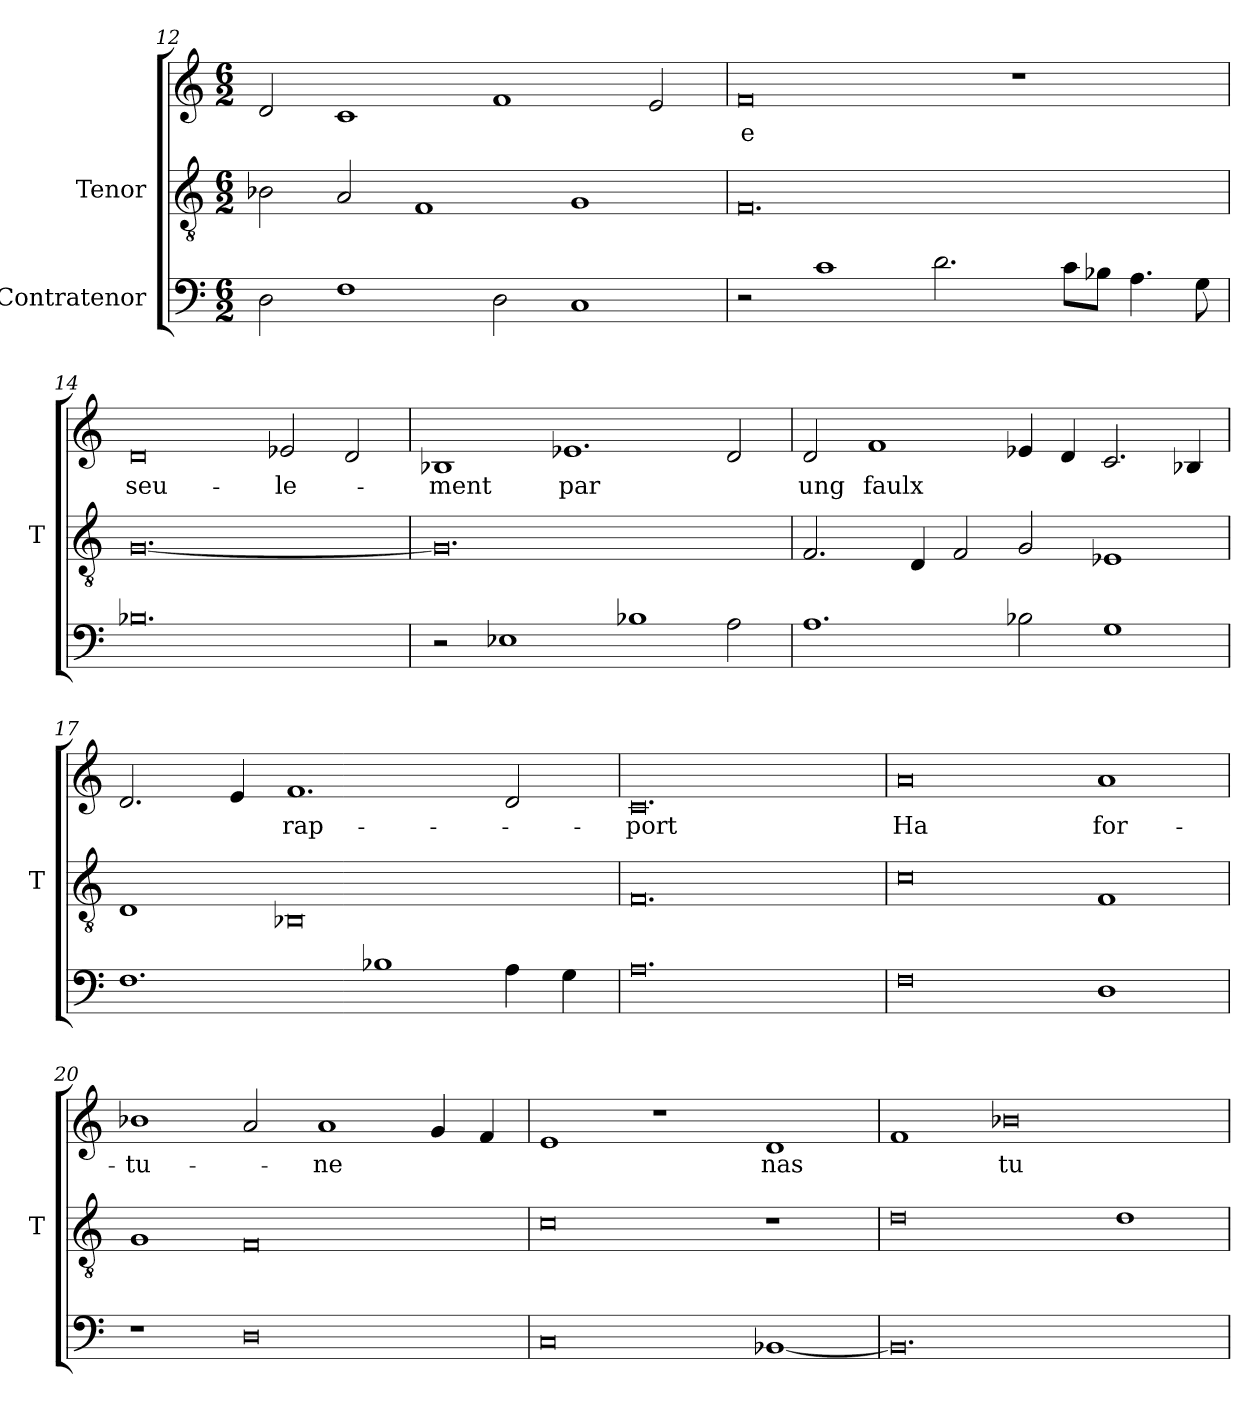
**kern	**kern	**kern	**text
*part3	*part2	*part1	*part1
*staff3	*staff2	*staff1	*staff1
*I"Contratenor	*I"Tenor	*	*
*	*I'T	*	*
*clefF4	*clefGv2	*clefG2	*
*M6/2	*M6/2	*M6/2	*
=12	=12	=12	=12
2D	2B-X	2d	.
1F	2A	1c	.
.	1F	.	.
2D	.	1f	.
1C	1G	.	.
.	.	2e	.
=13	=13	=13	=13
2r	0.F	0f	-e
1c	.	.	.
2.d	.	.	.
.	.	1r	.
8c\L	.	.	.
8B-X\J	.	.	.
4.A	.	.	.
8G	.	.	.
=14	=14	=14	=14
0.B-X	[0.G	0d	seu-
.	.	2e-X	-le-
.	.	2d	.
=15	=15	=15	=15
2r	0.G]	1B-X	-ment
1E-X	.	.	.
.	.	1.e-X	-par
1B-X	.	.	.
2A	.	2d	.
=16	=16	=16	=16
1.A	2.F	2d	-ung
.	.	1f	-faulx
.	4D	.	.
.	2F	.	.
2B-X	2G	4e-X	.
.	.	4d	.
1G	1E-X	2.c	.
.	.	4B-X	.
=17	=17	=17	=17
1.F	1D	2.d	.
.	.	4e	.
.	0BB-X	1.f	rap-
1B-X	.	.	.
4A	.	2d	.
4G	.	.	.
=18	=18	=18	=18
0.A	0.F	0.c	-port
=19	=19	=19	=19
0F	0c	0a	-Ha
1D	1F	1a	for-
=20	=20	=20	=20
1r	1G	1b-X	-tu-
0D	0F	2a	.
.	.	1a	-ne
.	.	4g	.
.	.	4f	.
=21	=21	=21	=21
0C	0c	1e	.
.	.	1r	.
[1BB-X	1r	1d	-nas
=22	=22	=22	=22
0.BB-]	0d	1f	.
.	.	0b-X	-tu
.	1d	.	.
=	=	=	=
*-	*-	*-	*-
